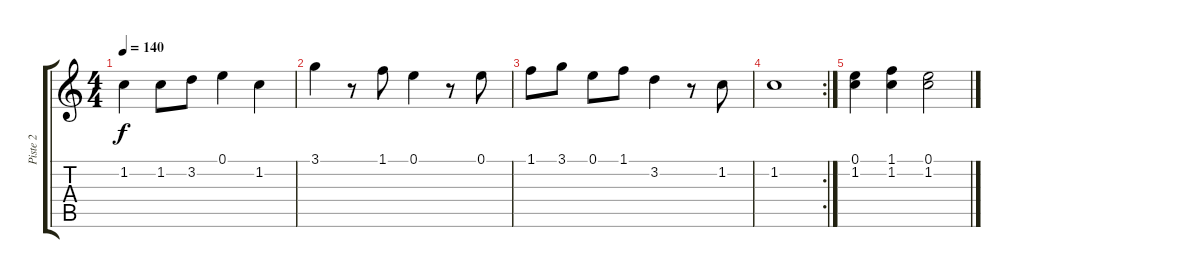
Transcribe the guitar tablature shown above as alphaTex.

\track ("Piste 2" "Piste 2") {instrument acousticguitarnylon}
\staff {score tabs}
\tuning (E4 B3 G3 D3 A2 E2) {hide}
\ts (4 4)
\tempo 140
\clef g2
\ks c
1.2.4{dy f} 1.2.8 3.2.8 0.1.4 1.2.4 |
3.1.4 r.8 1.1.8 0.1.4 r.8 0.1.8 |
1.1.8 3.1.8 0.1.8 1.1.8 3.2.4 r.8 1.2.8 |
\rc 2
1.2.1 |
(0.1 1.2).4 (1.1 1.2).4 (0.1 1.2).2
